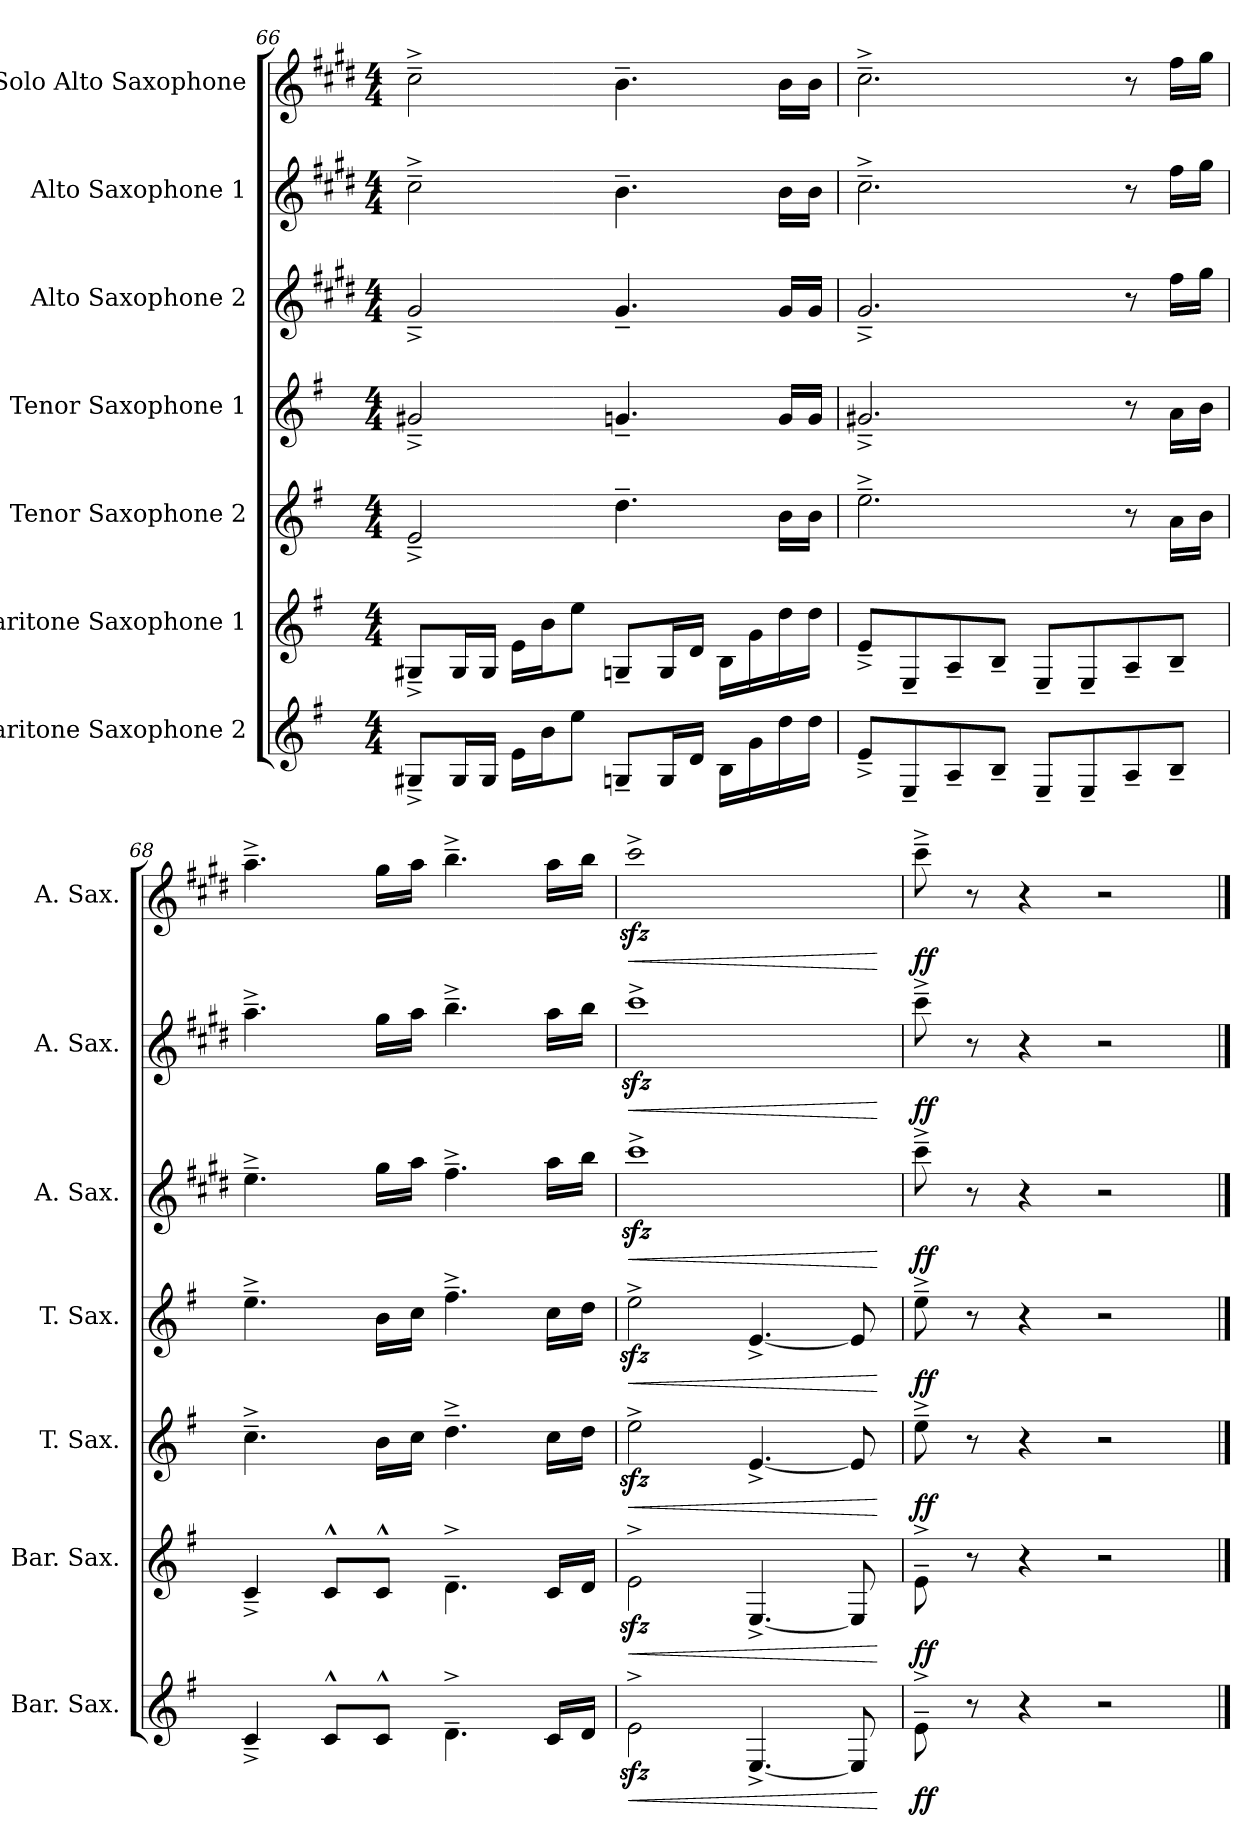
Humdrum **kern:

**kern	**dynam	**kern	**dynam	**kern	**dynam	**kern	**dynam	**kern	**dynam	**kern	**dynam	**kern	**dynam
*part7	*part7	*part6	*part6	*part5	*part5	*part4	*part4	*part3	*part3	*part2	*part2	*part1	*part1
*staff7	*staff7	*staff6	*staff6	*staff5	*staff5	*staff4	*staff4	*staff3	*staff3	*staff2	*staff2	*staff1	*staff1
*I"Baritone Saxophone 2	*	*I"Baritone Saxophone 1	*	*I"Tenor Saxophone 2	*	*I"Tenor Saxophone 1	*	*I"Alto Saxophone 2	*	*I"Alto Saxophone 1	*	*I"Solo Alto Saxophone	*
*I'Bar. Sax.	*	*I'Bar. Sax.	*	*I'T. Sax.	*	*I'T. Sax.	*	*I'A. Sax.	*	*I'A. Sax.	*	*I'A. Sax.	*
*clefG2	*	*clefG2	*	*clefG2	*	*clefG2	*	*clefG2	*	*clefG2	*	*clefG2	*
*ITrd12c21	*	*ITrd12c21	*	*ITrd8c14	*	*ITrd8c14	*	*ITrd5c9	*	*ITrd5c9	*	*ITrd5c9	*
*k[f#]	*	*k[f#]	*	*k[f#]	*	*k[f#]	*	*k[f#]	*	*k[f#]	*	*k[f#]	*
*M4/4	*	*M4/4	*	*M4/4	*	*M4/4	*	*M4/4	*	*M4/4	*	*M4/4	*
=66	=66	=66	=66	=66	=66	=66	=66	=66	=66	=66	=66	=66	=66
8GG#X~^/L	.	8GG#X~^/L	.	2E~^/	.	2G#X~^/	.	2B~^/	.	2e~^\	.	2e~^\	.
16GG#/L	.	16GG#/L	.	.	.	.	.	.	.	.	.	.	.
16GG#/JJ	.	16GG#/JJ	.	.	.	.	.	.	.	.	.	.	.
16E\LL	.	16E\LL	.	.	.	.	.	.	.	.	.	.	.
16B\J	.	16B\J	.	.	.	.	.	.	.	.	.	.	.
8e\J	.	8e\J	.	.	.	.	.	.	.	.	.	.	.
8GGn~/L	.	8GGn~/L	.	4.d~\	.	4.Gn~/	.	4.B~/	.	4.d~\	.	4.d~\	.
16GG/L	.	16GG/L	.	.	.	.	.	.	.	.	.	.	.
16D/JJ	.	16D/JJ	.	.	.	.	.	.	.	.	.	.	.
16BB\LL	.	16BB\LL	.	.	.	.	.	.	.	.	.	.	.
16G\	.	16G\	.	.	.	.	.	.	.	.	.	.	.
16d\	.	16d\	.	16B\LL	.	16G/LL	.	16B/LL	.	16d\LL	.	16d\LL	.
16d\JJ	.	16d\JJ	.	16B\JJ	.	16G/JJ	.	16B/JJ	.	16d\JJ	.	16d\JJ	.
=67	=67	=67	=67	=67	=67	=67	=67	=67	=67	=67	=67	=67	=67
8E~^/L	.	8E~^/L	.	2.e~^\	.	2.G#X~^/	.	2.B~^/	.	2.e~^\	.	2.e~^\	.
8EE~/	.	8EE~/	.	.	.	.	.	.	.	.	.	.	.
8AA~/	.	8AA~/	.	.	.	.	.	.	.	.	.	.	.
8BB~/J	.	8BB~/J	.	.	.	.	.	.	.	.	.	.	.
8EE~/L	.	8EE~/L	.	.	.	.	.	.	.	.	.	.	.
8EE~/	.	8EE~/	.	.	.	.	.	.	.	.	.	.	.
8AA~/	.	8AA~/	.	8r	.	8r	.	8r	.	8r	.	8r	.
8BB~/J	.	8BB~/J	.	16A\LL	.	16A\LL	.	16a\LL	.	16a\LL	.	16a\LL	.
.	.	.	.	16B\JJ	.	16B\JJ	.	16b\JJ	.	16b\JJ	.	16b\JJ	.
=68	=68	=68	=68	=68	=68	=68	=68	=68	=68	=68	=68	=68	=68
4C~^/	.	4C~^/	.	4.c~^\	.	4.e~^\	.	4.g~^\	.	4.cc~^\	.	4.cc~^\	.
8C^^/L	.	8C^^/L	.	.	.	.	.	.	.	.	.	.	.
8C^^/J	.	8C^^/J	.	16B\LL	.	16B\LL	.	16b\LL	.	16b\LL	.	16b\LL	.
.	.	.	.	16c\JJ	.	16c\JJ	.	16cc\JJ	.	16cc\JJ	.	16cc\JJ	.
4.D~^\	.	4.D~^\	.	4.d~^\	.	4.f#~^\	.	4.a~^\	.	4.dd~^\	.	4.dd~^\	.
16C/LL	.	16C/LL	.	16c\LL	.	16c\LL	.	16cc\LL	.	16cc\LL	.	16cc\LL	.
16D/JJ	.	16D/JJ	.	16d\JJ	.	16d\JJ	.	16dd\JJ	.	16dd\JJ	.	16dd\JJ	.
!!LO:PB:g=z
=69	=69	=69	=69	=69	=69	=69	=69	=69	=69	=69	=69	=69	=69
!	!LO:HP:b	!	!LO:HP:b	!	!LO:HP:b	!	!LO:HP:b	!	!LO:HP:b	!	!LO:HP:b	!LO:N:head=open	!LO:HP:b
2Ezz<^\	<	2Ezz<^\	<	2ezz<^\	<	2ezz<^\	<	1eezz<^	<	1eezz<^	<	1eezz<^	<
[4.EE^/	.	[4.EE^/	.	[4.E^/	.	[4.E^/	.	.	.	.	.	.	.
8EE/]	.	8EE/]	.	8E/]	.	8E/]	.	.	.	.	.	.	.
.	[	.	[	.	[	.	[	.	[	.	[	.	[
=70	=70	=70	=70	=70	=70	=70	=70	=70	=70	=70	=70	=70	=70
!	!LO:DY:b	!	!LO:DY:b	!	!LO:DY:b	!	!LO:DY:b	!	!LO:DY:b	!	!LO:DY:b	!	!LO:DY:b
8E~^\	ff	8E~^\	ff	8e~^\	ff	8e~^\	ff	8ee~^\	ff	8ee~^\	ff	8ee~^\	ff
8r	.	8r	.	8r	.	8r	.	8r	.	8r	.	8r	.
4r	.	4r	.	4r	.	4r	.	4r	.	4r	.	4r	.
2r	.	2r	.	2r	.	2r	.	2r	.	2r	.	2r	.
==	==	==	==	==	==	==	==	==	==	==	==	==	==
*-	*-	*-	*-	*-	*-	*-	*-	*-	*-	*-	*-	*-	*-
